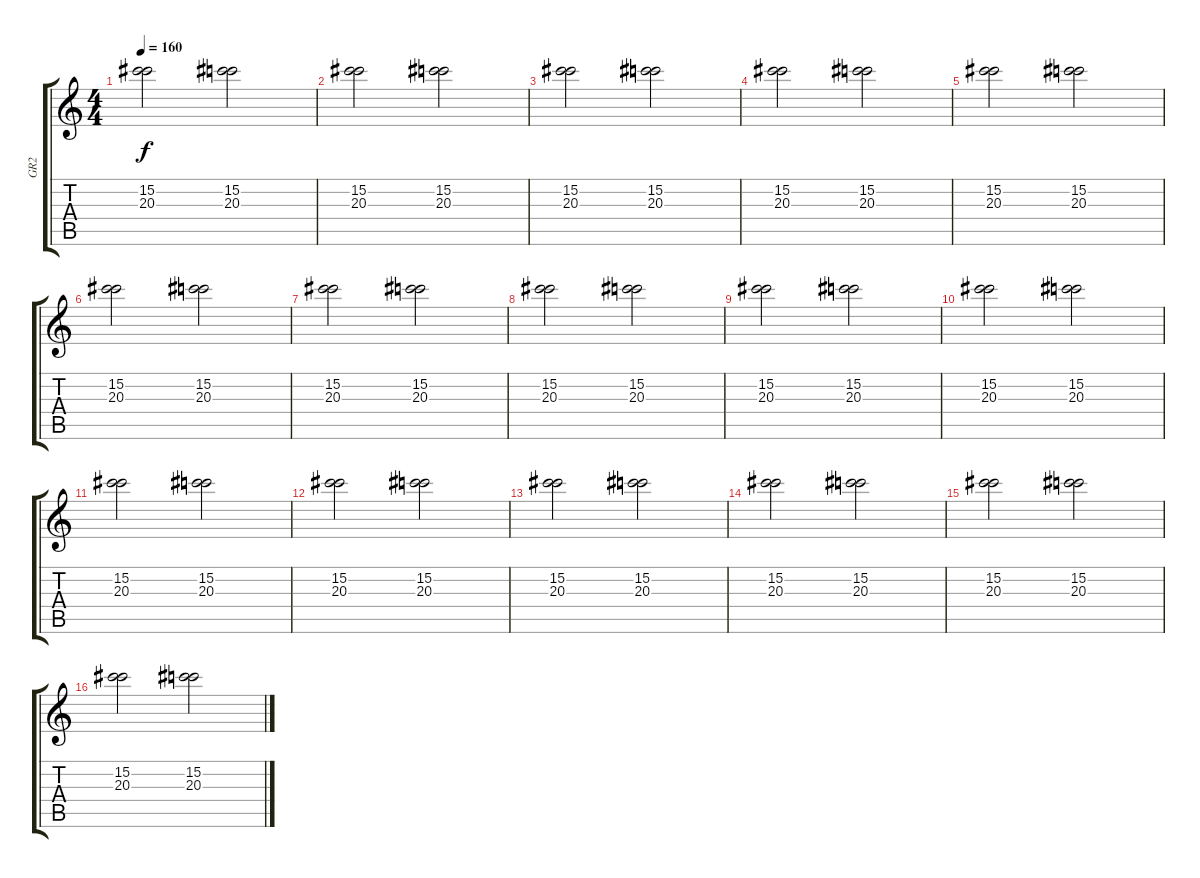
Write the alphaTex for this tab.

\track ("GR2" "GR2") {instrument overdrivenguitar}
\staff {score tabs}
\tuning (D4 A3 F3 C3 G2 C2) {hide}
\ts (4 4)
\tempo 160
\clef g2
\ks c
(15.2 20.3).2{dy f} (15.2 20.3).2 |
(15.2 20.3).2 (15.2 20.3).2 |
(15.2 20.3).2 (15.2 20.3).2 |
(15.2 20.3).2 (15.2 20.3).2 |
(15.2 20.3).2 (15.2 20.3).2 |
(15.2 20.3).2 (15.2 20.3).2 |
(15.2 20.3).2 (15.2 20.3).2 |
(15.2 20.3).2 (15.2 20.3).2 |
(15.2 20.3).2 (15.2 20.3).2 |
(15.2 20.3).2 (15.2 20.3).2 |
(15.2 20.3).2 (15.2 20.3).2 |
(15.2 20.3).2 (15.2 20.3).2 |
(15.2 20.3).2 (15.2 20.3).2 |
(15.2 20.3).2 (15.2 20.3).2 |
(15.2 20.3).2 (15.2 20.3).2 |
(15.2 20.3).2 (15.2 20.3).2
